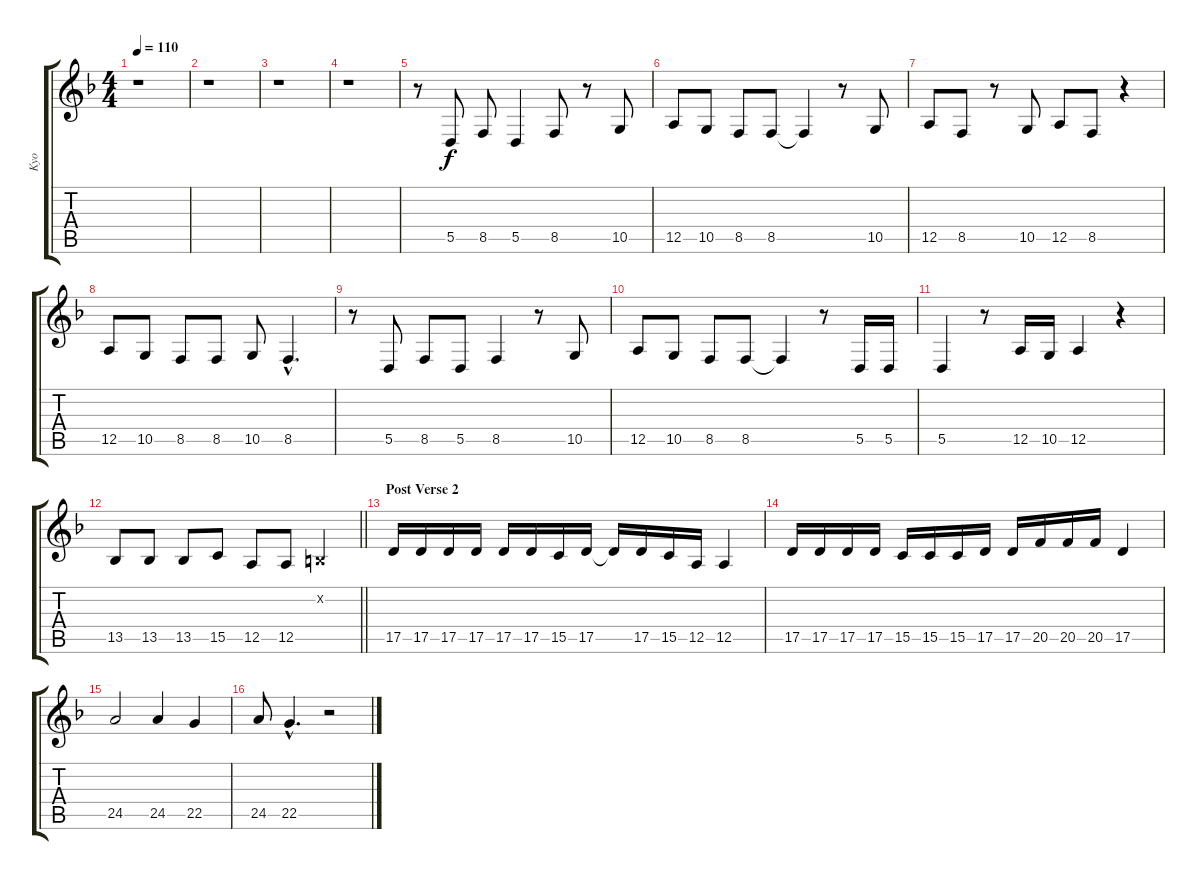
\track ("Kyo" "Kyo") {instrument sopranosax}
\staff {score tabs}
\tuning (E4 B3 G3 D3 A2 E2) {hide}
\ts (4 4)
\tempo 110
\clef g2
\ks f
r.1{dy f} |
r.1 |
r.1 |
r.1 |
r.8 5.5.8 8.5.8 5.5.4 8.5.8 r.8 10.5.8 |
12.5.8 10.5.8 8.5.8 8.5.8 8.5{t}.4 r.8 10.5.8 |
12.5.8 8.5.8 r.8 10.5.8 12.5.8 8.5.8 r.4 |
12.5.8 10.5.8 8.5.8 8.5.8 10.5.8 8.5{hac}.4{d} |
r.8 5.5.8 8.5.8 5.5.8 8.5.4 r.8 10.5.8 |
12.5.8 10.5.8 8.5.8 8.5.8 8.5{t}.4 r.8 5.5.16 5.5.16 |
5.5.4 r.8 12.5.16 10.5.16 12.5.4 r.4 |
\barLineRight lightlight
13.5.8 13.5.8 13.5.8 15.5.8 12.5.8 12.5.8 0.2{x}.4 |
\section ("" "Post Verse 2")
17.5.16 17.5.16 17.5.16 17.5.16 17.5.16 17.5.16 15.5.16 17.5.16 17.5{t}.16 17.5.16 15.5.16 12.5.16 12.5.4 |
17.5.16 17.5.16 17.5.16 17.5.16 15.5.16 15.5.16 15.5.16 17.5.16 17.5.16 20.5.16 20.5.16 20.5.16 17.5.4 |
24.5.2 24.5.4 22.5.4 |
24.5.8 22.5{hac}.4{d} r.2
